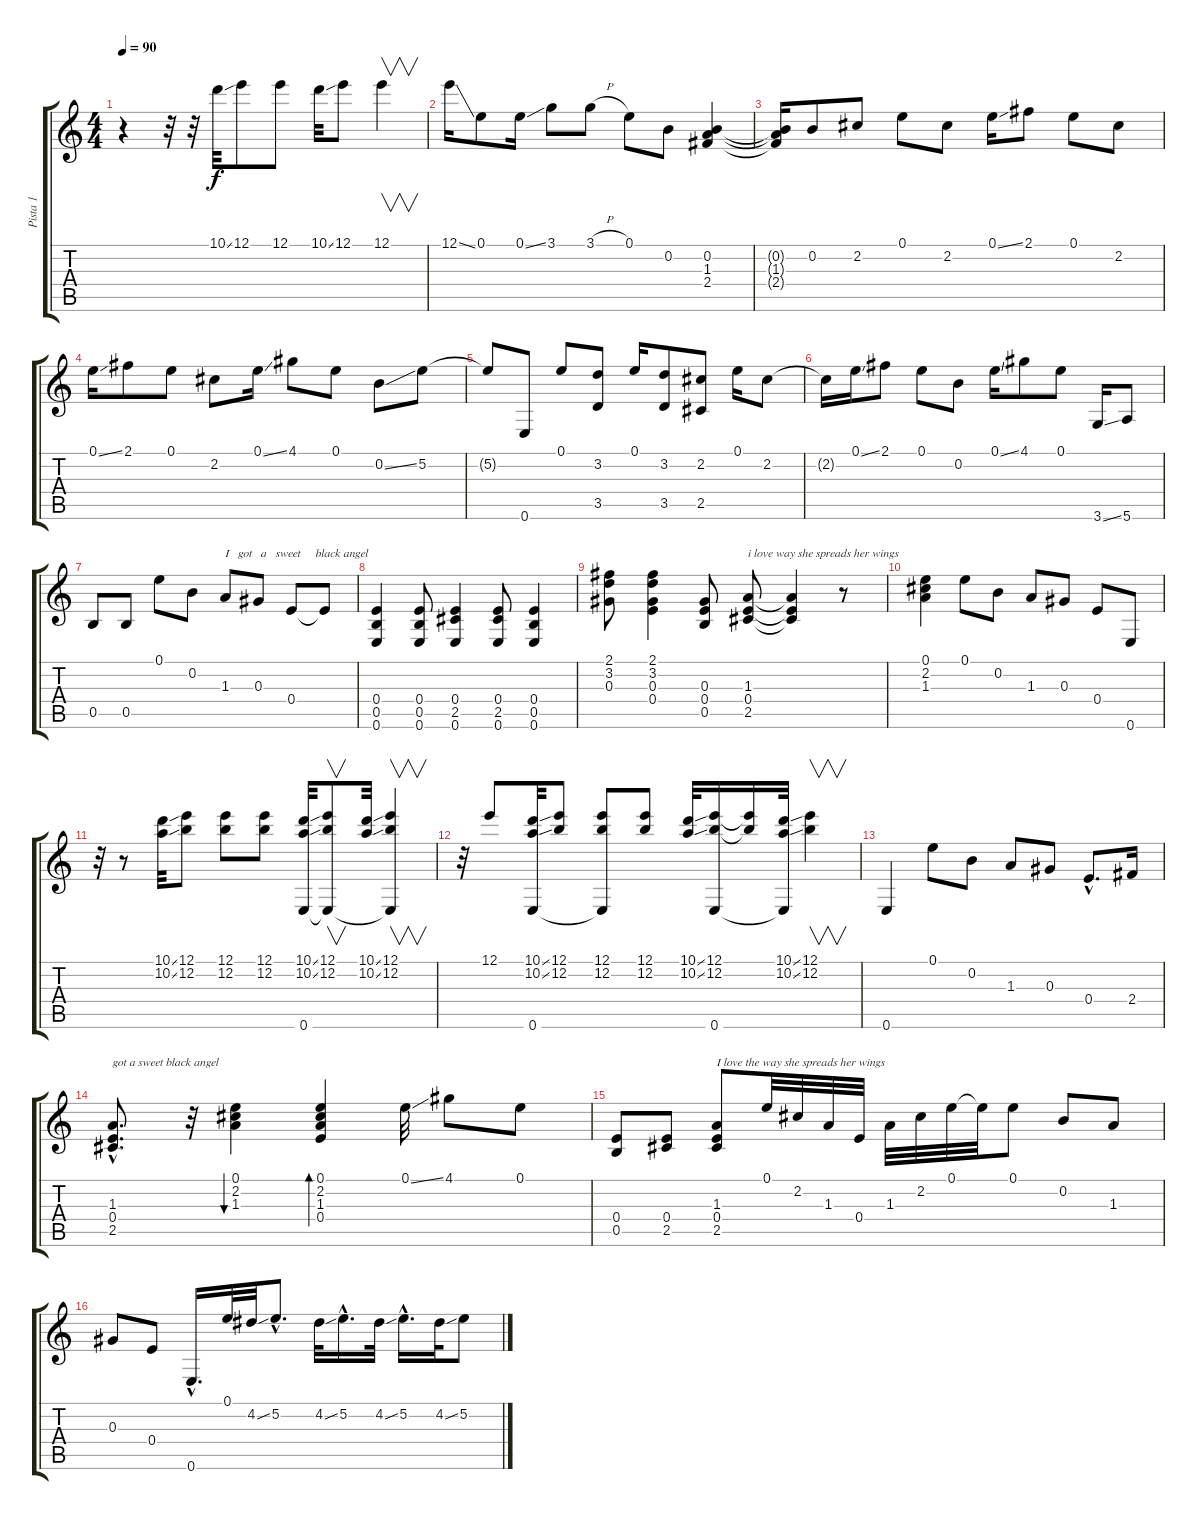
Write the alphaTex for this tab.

\track ("Pista 1" "Pista 1") {instrument electricguitarjazz}
\staff {score tabs}
\tuning (E4 B3 Ab3 E3 B2 E2) {hide}
\ts (4 4)
\tempo 90
\clef g2
\ks c
r.4{dy f instrument electricguitarjazz} r.32 r.32 10.1{ss}.32 12.1.8 12.1.8 10.1{ss}.32 12.1.8 12.1.4{v} |
12.1{ss}.16 0.1.8 0.1{ss}.16 3.1.8 3.1{h}.8 0.1.8 0.2.8 (0.2 1.3 2.4).4 |
(0.2{t} 1.3{t} 2.4{t}).16 0.2.8 2.2.8 0.1.8 2.2.8 0.1{ss}.16 2.1.8 0.1.8 2.2.8 |
0.1{ss}.16 2.1.8 0.1.8 2.2.8 0.1{ss}.16 4.1.8 0.1.8 0.2{ss}.8 5.2.8 |
5.2{t}.8 0.6.8 0.1.8 (3.2 3.5).8 0.1.16 (3.2 3.5).8 (2.2 2.5).8 0.1.16 2.2.8 |
2.2{t}.16 0.1{ss}.16 2.1.8 0.1.8 0.2.8 0.1{ss}.16 4.1.8 0.1.8 3.6{ss}.16 5.6.8 |
0.5.8 0.5.8 0.1.8 0.2.8 1.3.8{txt "I   got   a   sweet     black angel"} 0.3.8 0.4.8 0.4{t}.8 |
(0.4 0.5 0.6).4 (0.4 0.5 0.6).8 (0.4 2.5 0.6).4 (0.4 2.5 0.6).8 (0.4 0.5 0.6).4 |
(2.1 3.2 0.3).8 (2.1 3.2 0.3 0.4).4 (0.3 0.4 0.5).8 (1.3 0.4 2.5).8{txt "i love way she spreads her wings"} (1.3{t} 0.4{t} 2.5{t}).4 r.8 |
(0.1 2.2 1.3).4 0.1.8 0.2.8 1.3.8 0.3.8 0.4.8 0.6.8 |
r.32 r.8 (10.1{ss} 10.2{ss}).32 (12.1 12.2).8 (12.1 12.2).8 (12.1 12.2).8 (10.1{ss} 10.2{ss} 0.6).32 (12.1 12.2 0.6{t}).8{v} (10.1{ss} 10.2{ss}).32 (12.1 12.2 0.6{t}).4{v} |
r.32 12.1.8 (10.1{ss} 10.2{ss} 0.6).32 (12.1 12.2).8 (12.1 12.2 0.6{t}).8 (12.1 12.2).8 (10.1{ss} 10.2{ss}).32 (12.1 12.2 0.6).16 (12.1{t} 12.2{t}).16 (10.1{ss} 10.2{ss} 0.6{t}).32 (12.1 12.2).4{v} |
0.6.4 0.1.8 0.2.8 1.3.8 0.3.8 0.4{hac}.8{d} 2.4.16 |
(1.3{hac} 0.4{hac} 2.5{hac}).8{d txt "got a sweet black angel"} r.32 (0.1 2.2 1.3).4{bu 480} (0.1 2.2 1.3 0.4).4{bd 480} 0.1{ss}.32 4.1.8 0.1.8 |
(0.4 0.5).8 (0.4 2.5).8 (1.3 0.4 2.5).8{txt "I love the way she spreads her wings"} 0.1.32 2.2.32 1.3.32 0.4.32 1.3.32 2.2.32 0.1.32 0.1{t}.32 0.1.8 0.2.8 1.3.8 |
0.3.8 0.4.8 0.6{hac}.16{d} 0.1.32 4.2{ss}.32 5.2{hac}.8{d} 4.2{ss}.32 5.2{hac}.16{d} 4.2{ss}.32 5.2{hac}.16{d} 4.2{ss}.32 5.2.8
